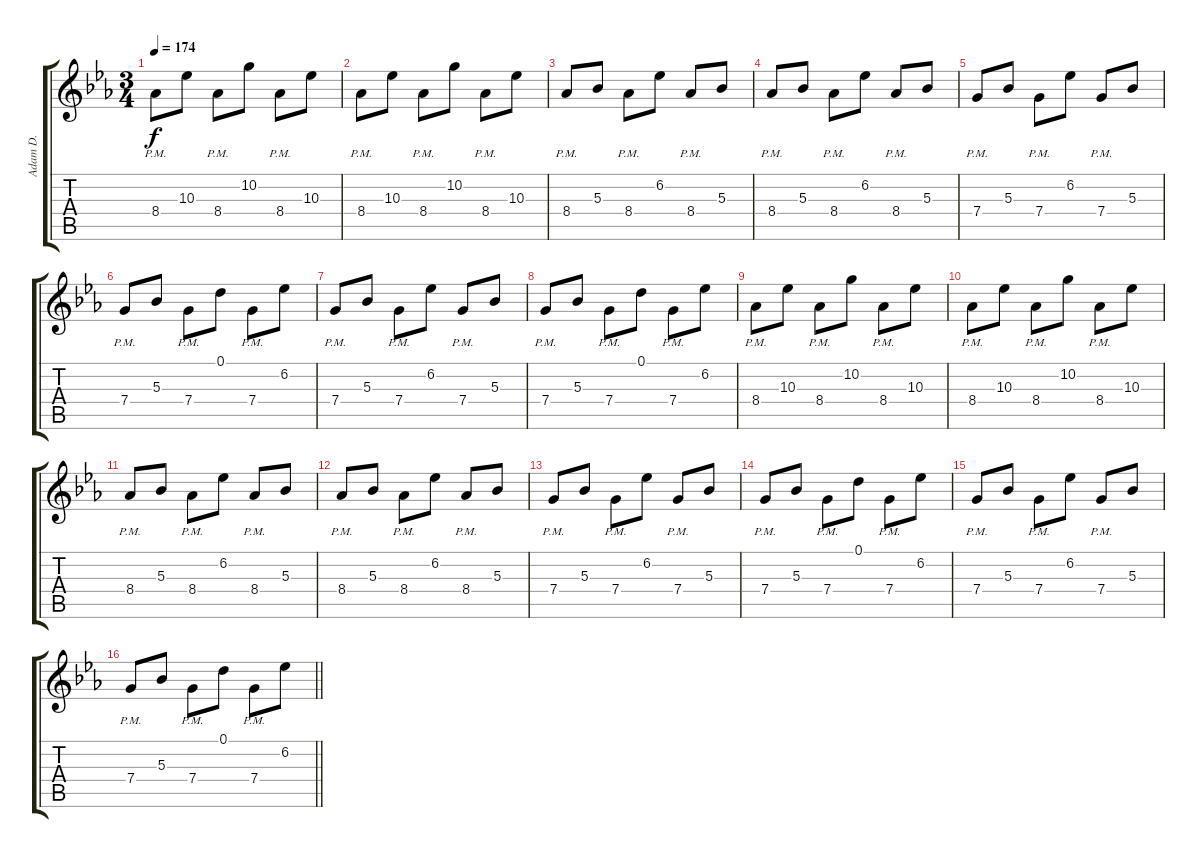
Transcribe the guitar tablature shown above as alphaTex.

\track ("Adam D." "Adam D.") {instrument distortionguitar}
\staff {score tabs}
\tuning (D4 A3 F3 C3 G2 C2) {hide}
\ts (3 4)
\tempo 174
\clef g2
\ks cminor
8.4{pm}.8{dy f} 10.3.8 8.4{pm}.8 10.2.8 8.4{pm}.8 10.3.8 |
8.4{pm}.8 10.3.8 8.4{pm}.8 10.2.8 8.4{pm}.8 10.3.8 |
8.4{pm}.8 5.3.8 8.4{pm}.8 6.2.8 8.4{pm}.8 5.3.8 |
8.4{pm}.8 5.3.8 8.4{pm}.8 6.2.8 8.4{pm}.8 5.3.8 |
7.4{pm}.8 5.3.8 7.4{pm}.8 6.2.8 7.4{pm}.8 5.3.8 |
7.4{pm}.8 5.3.8 7.4{pm}.8 0.1.8 7.4{pm}.8 6.2.8 |
7.4{pm}.8 5.3.8 7.4{pm}.8 6.2.8 7.4{pm}.8 5.3.8 |
7.4{pm}.8{volume 16} 5.3.8 7.4{pm}.8 0.1.8 7.4{pm}.8 6.2.8 |
8.4{pm}.8 10.3.8 8.4{pm}.8 10.2.8 8.4{pm}.8 10.3.8 |
8.4{pm}.8 10.3.8 8.4{pm}.8 10.2.8 8.4{pm}.8 10.3.8 |
8.4{pm}.8 5.3.8 8.4{pm}.8 6.2.8 8.4{pm}.8 5.3.8 |
8.4{pm}.8 5.3.8 8.4{pm}.8 6.2.8 8.4{pm}.8 5.3.8 |
7.4{pm}.8 5.3.8 7.4{pm}.8 6.2.8 7.4{pm}.8 5.3.8 |
7.4{pm}.8 5.3.8 7.4{pm}.8 0.1.8 7.4{pm}.8 6.2.8 |
7.4{pm}.8 5.3.8 7.4{pm}.8 6.2.8 7.4{pm}.8 5.3.8 |
\barLineRight lightlight
7.4{pm}.8 5.3.8 7.4{pm}.8 0.1.8 7.4{pm}.8 6.2.8
